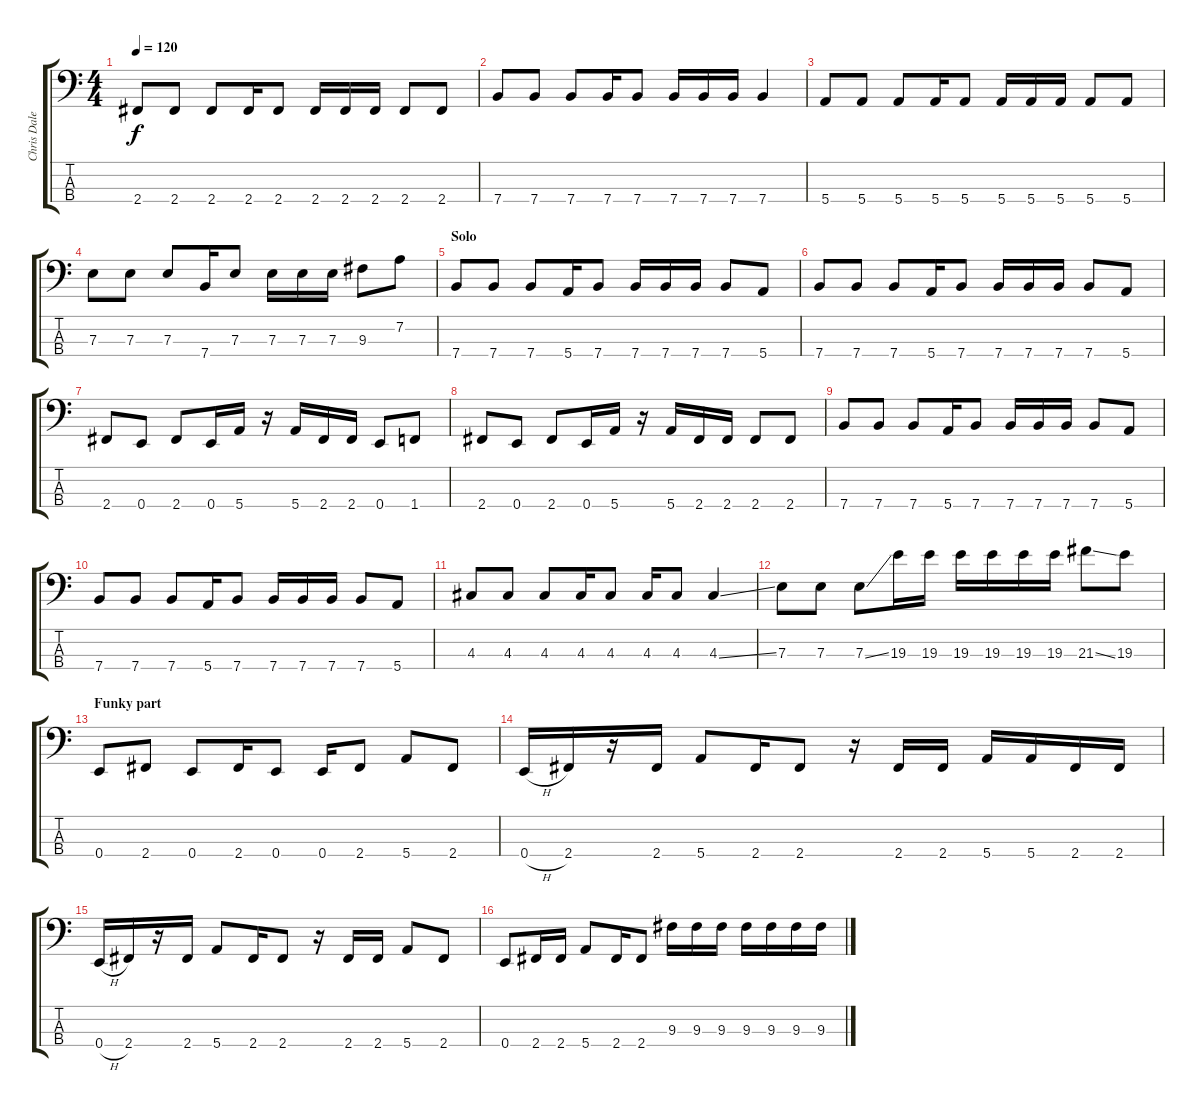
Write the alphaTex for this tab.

\track ("Chris Dale (Bass)" "Chris Dale") {instrument electricbasspick}
\staff {score tabs}
\tuning (G2 D2 A1 E1) {hide}
\ts (4 4)
\tempo 120
\clef f4
\ks c
2.4.8{dy f} 2.4.8 2.4.8 2.4.16 2.4.8 2.4.16 2.4.16 2.4.16 2.4.8 2.4.8 |
7.4.8 7.4.8 7.4.8 7.4.16 7.4.8 7.4.16 7.4.16 7.4.16 7.4.4 |
5.4.8 5.4.8 5.4.8 5.4.16 5.4.8 5.4.16 5.4.16 5.4.16 5.4.8 5.4.8 |
7.3.8 7.3.8 7.3.8 7.4.16 7.3.8 7.3.16 7.3.16 7.3.16 9.3.8 7.2.8 |
\section ("" "Solo")
7.4.8 7.4.8 7.4.8 5.4.16 7.4.8 7.4.16 7.4.16 7.4.16 7.4.8 5.4.8 |
7.4.8 7.4.8 7.4.8 5.4.16 7.4.8 7.4.16 7.4.16 7.4.16 7.4.8 5.4.8 |
2.4.8 0.4.8 2.4.8 0.4.16 5.4.16 r.16 5.4.16 2.4.16 2.4.16 0.4.8 1.4.8 |
2.4.8 0.4.8 2.4.8 0.4.16 5.4.16 r.16 5.4.16 2.4.16 2.4.16 2.4.8 2.4.8 |
7.4.8 7.4.8 7.4.8 5.4.16 7.4.8 7.4.16 7.4.16 7.4.16 7.4.8 5.4.8 |
7.4.8 7.4.8 7.4.8 5.4.16 7.4.8 7.4.16 7.4.16 7.4.16 7.4.8 5.4.8 |
4.3.8 4.3.8 4.3.8 4.3.16 4.3.8 4.3.16 4.3.8 4.3{ss}.4 |
7.3.8 7.3.8 7.3{ss}.8 19.3.16 19.3.16 19.3.16 19.3.16 19.3.16 19.3.16 21.3{ss}.8 19.3.8 |
\section ("" "Funky part")
0.4.8 2.4.8 0.4.8 2.4.16 0.4.8 0.4.16 2.4.8 5.4.8 2.4.8 |
0.4{h}.16 2.4.16 r.16 2.4.16 5.4.8 2.4.16 2.4.8 r.16 2.4.16 2.4.16 5.4.16 5.4.16 2.4.16 2.4.16 |
0.4{h}.16 2.4.16 r.16 2.4.16 5.4.8 2.4.16 2.4.8 r.16 2.4.16 2.4.16 5.4.8 2.4.8 |
0.4.8 2.4.16 2.4.16 5.4.8 2.4.16 2.4.8 9.3.16 9.3.16 9.3.16 9.3.16 9.3.16 9.3.16 9.3.16
